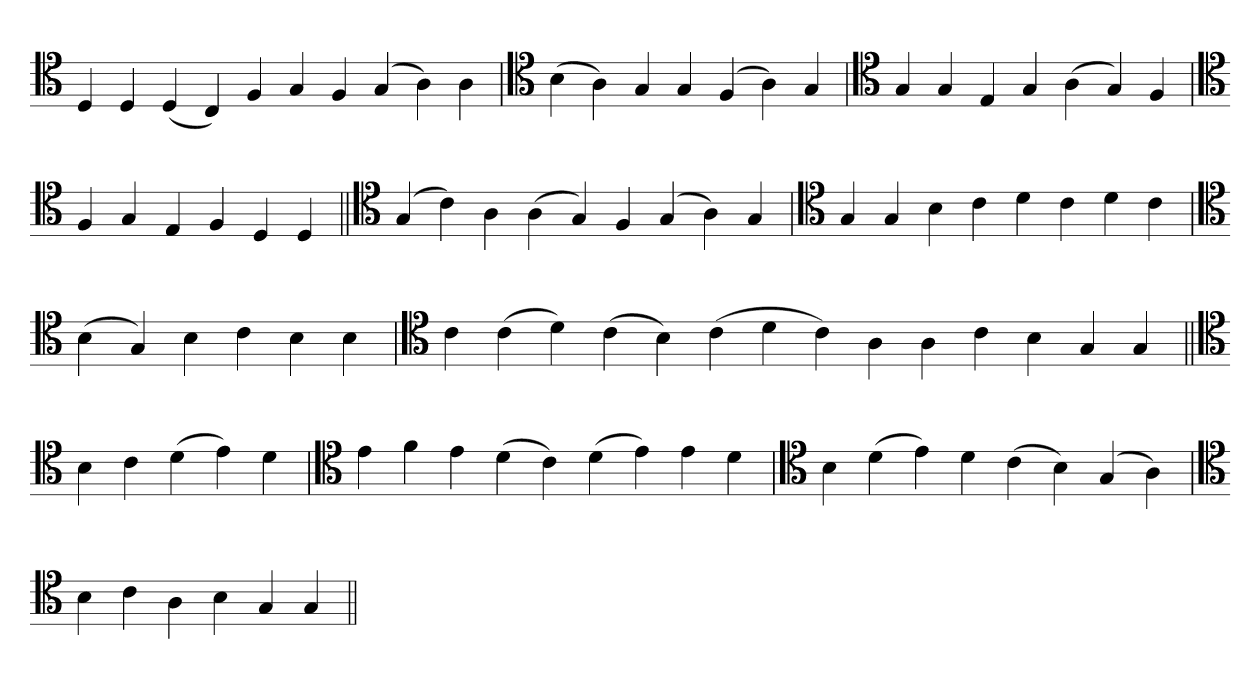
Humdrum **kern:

**kern
*part1
*staff1
*clefC4
=
4D
4D
(4D
4C)
4F
4G
4F
(4G
4A)
4A
=`
*clefC4
(4B
4A)
4G
4G
(4F
4A)
4G
='
*clefC4
4G
4G
4E
4G
(4A
4G)
4F
=`
*clefC4
4F
4G
4E
4F
4D
4D
=||
*clefC4
(4G
4c)
4A
(4A
4G)
4F
(4G
4A)
4G
=`
*clefC4
4G
4G
4B
4c
4d
4c
4d
4c
=`
*clefC4
(4B
4G)
4B
4c
4B
4B
='
*clefC4
4c
(4c
4d)
(4c
4B)
(4c
4d
4c)
4A
4A
4c
4B
4G
4G
=||
*clefC4
4B
4c
(4d
4e)
4d
=`
*clefC4
4e
4f
4e
(4d
4c)
(4d
4e)
4e
4d
='
*clefC4
4B
(4d
4e)
4d
(4c
4B)
(4G
4A)
=`
*clefC4
4B
4c
4A
4B
4G
4G
=||
*-
